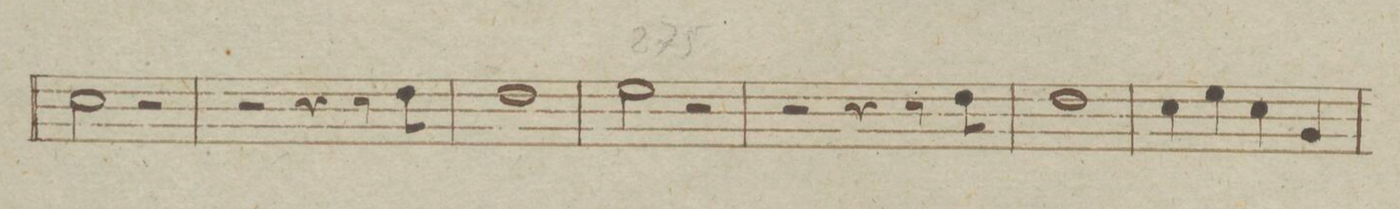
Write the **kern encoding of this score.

**kern	**dynam
*I"Corno Primo in Es.	*
*clefG2	*
*k[b-e-a-d-]	*
*met(c)	*
*M4/4	*
2e-\	.
2r	.
=269	=269
2r	.
4r	.
8r	.
8f\	.
=270	=270
1f	.
=271	=271
2g\	.
2r	.
=272	=272
2r	.
4r	.
8r	.
8f\	.
=273	=273
1f	.
=274	=274
4e-\	.
4g\	.
4e-\	.
4B-/	.
=275	=275
*-	*-
